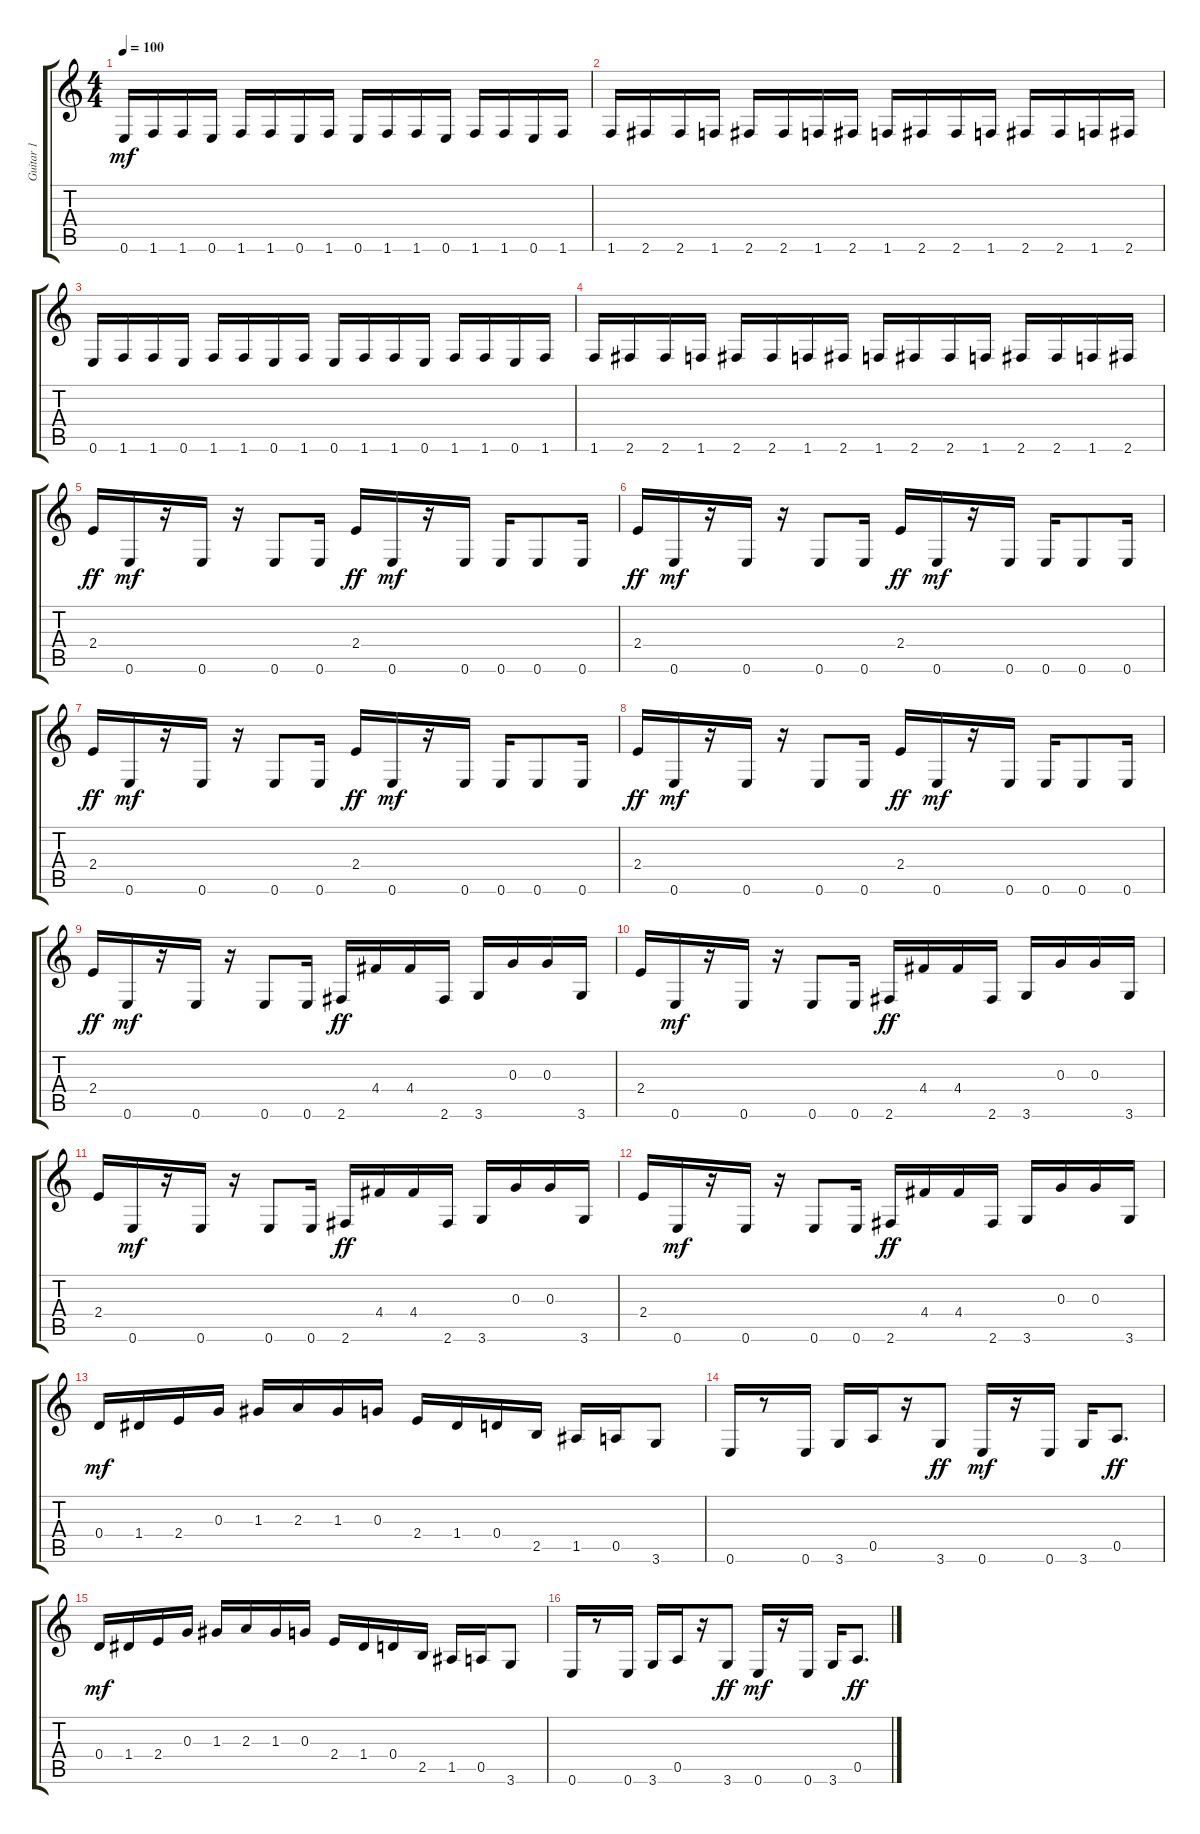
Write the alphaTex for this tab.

\track ("Guitar 1" "Guitar 1") {instrument distortionguitar}
\staff {score tabs}
\tuning (E4 B3 G3 D3 A2 E2) {hide}
\ts (4 4)
\tempo 100
\clef g2
\ks c
0.6.16{dy mf} 1.6.16 1.6.16 0.6.16 1.6.16 1.6.16 0.6.16 1.6.16 0.6.16 1.6.16 1.6.16 0.6.16 1.6.16 1.6.16 0.6.16 1.6.16 |
1.6.16 2.6.16 2.6.16 1.6.16 2.6.16 2.6.16 1.6.16 2.6.16 1.6.16 2.6.16 2.6.16 1.6.16 2.6.16 2.6.16 1.6.16 2.6.16 |
0.6.16 1.6.16 1.6.16 0.6.16 1.6.16 1.6.16 0.6.16 1.6.16 0.6.16 1.6.16 1.6.16 0.6.16 1.6.16 1.6.16 0.6.16 1.6.16 |
1.6.16 2.6.16 2.6.16 1.6.16 2.6.16 2.6.16 1.6.16 2.6.16 1.6.16 2.6.16 2.6.16 1.6.16 2.6.16 2.6.16 1.6.16 2.6.16 |
2.4.16{dy ff} 0.6.16{dy mf} r.16 0.6.16 r.16 0.6.8 0.6.16 2.4.16{dy ff} 0.6.16{dy mf} r.16 0.6.16 0.6.16 0.6.8 0.6.16 |
2.4.16{dy ff} 0.6.16{dy mf} r.16 0.6.16 r.16 0.6.8 0.6.16 2.4.16{dy ff} 0.6.16{dy mf} r.16 0.6.16 0.6.16 0.6.8 0.6.16 |
2.4.16{dy ff} 0.6.16{dy mf} r.16 0.6.16 r.16 0.6.8 0.6.16 2.4.16{dy ff} 0.6.16{dy mf} r.16 0.6.16 0.6.16 0.6.8 0.6.16 |
2.4.16{dy ff} 0.6.16{dy mf} r.16 0.6.16 r.16 0.6.8 0.6.16 2.4.16{dy ff} 0.6.16{dy mf} r.16 0.6.16 0.6.16 0.6.8 0.6.16 |
2.4.16{dy ff} 0.6.16{dy mf} r.16 0.6.16 r.16 0.6.8 0.6.16 2.6.16{dy ff} 4.4.16 4.4.16 2.6.16 3.6.16 0.3.16 0.3.16 3.6.16 |
2.4.16 0.6.16{dy mf} r.16 0.6.16 r.16 0.6.8 0.6.16 2.6.16{dy ff} 4.4.16 4.4.16 2.6.16 3.6.16 0.3.16 0.3.16 3.6.16 |
2.4.16 0.6.16{dy mf} r.16 0.6.16 r.16 0.6.8 0.6.16 2.6.16{dy ff} 4.4.16 4.4.16 2.6.16 3.6.16 0.3.16 0.3.16 3.6.16 |
2.4.16 0.6.16{dy mf} r.16 0.6.16 r.16 0.6.8 0.6.16 2.6.16{dy ff} 4.4.16 4.4.16 2.6.16 3.6.16 0.3.16 0.3.16 3.6.16 |
0.4.16{dy mf} 1.4.16 2.4.16 0.3.16 1.3.16 2.3.16 1.3.16 0.3.16 2.4.16 1.4.16 0.4.16 2.5.16 1.5.16 0.5.16 3.6.8 |
0.6.16 r.8 0.6.16 3.6.16 0.5.16 r.16 3.6.8{dy ff} 0.6.16{dy mf} r.16 0.6.16 3.6.16 0.5.8{d dy ff} |
0.4.16{dy mf} 1.4.16 2.4.16 0.3.16 1.3.16 2.3.16 1.3.16 0.3.16 2.4.16 1.4.16 0.4.16 2.5.16 1.5.16 0.5.16 3.6.8 |
0.6.16 r.8 0.6.16 3.6.16 0.5.16 r.16 3.6.8{dy ff} 0.6.16{dy mf} r.16 0.6.16 3.6.16 0.5.8{d dy ff}
